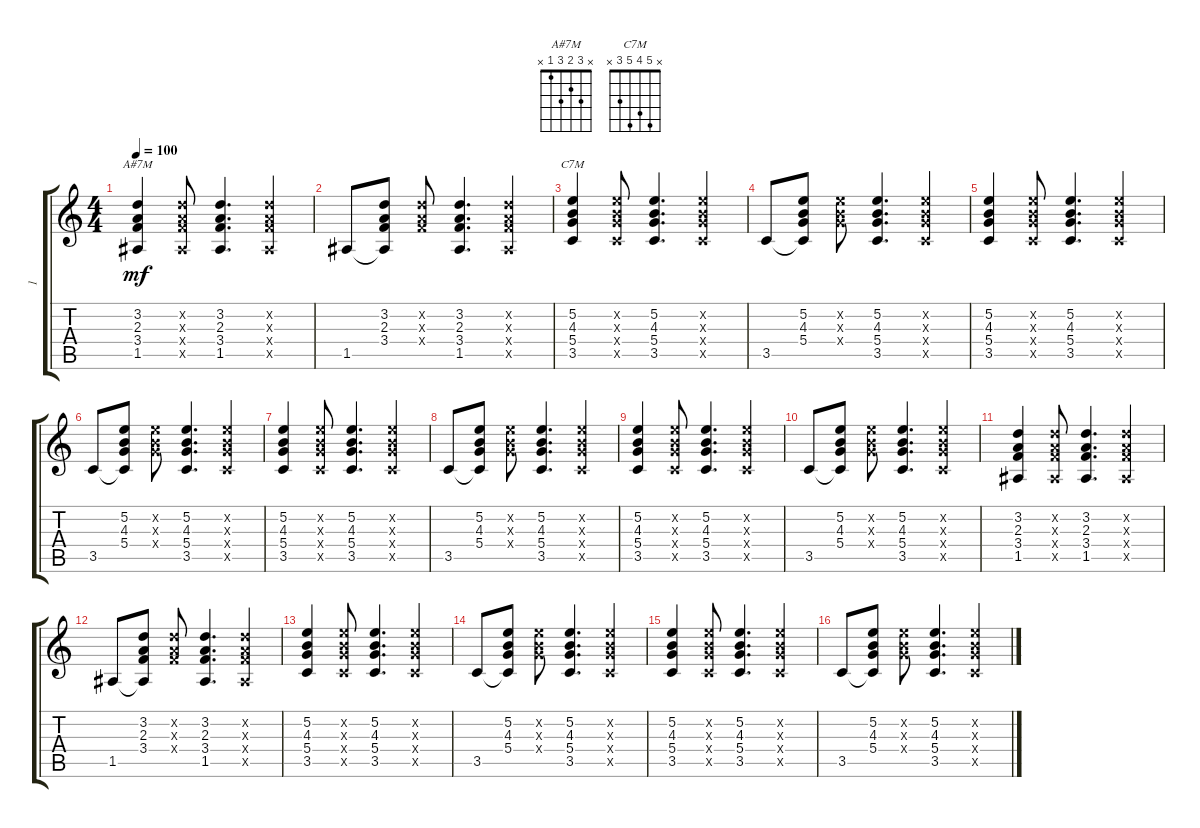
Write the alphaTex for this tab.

\track ("1" "1") {instrument electricguitarclean}
\staff {score tabs}
\tuning (E4 B3 G3 D3 A2 E2) {hide}
\chord ("A#7M" x 3 2 3 1 x)
\chord ("C7M" x 5 4 5 3 x)
\ts (4 4)
\tempo 100
\clef g2
\ks c
(3.2 2.3 3.4 1.5).4{ch "A#7M" dy mf} (3.2{x} 2.3{x} 3.4{x} 1.5{x}).8 (3.2 2.3 3.4 1.5).4{d} (3.2{x} 2.3{x} 3.4{x} 1.5{x}).4 |
1.5.8 (3.2 2.3 3.4 1.5{t}).8 (3.2{x} 2.3{x} 3.4{x}).8 (3.2 2.3 3.4 1.5).4{d} (3.2{x} 2.3{x} 3.4{x} 1.5{x}).4 |
(5.2 4.3 5.4 3.5).4{ch "C7M"} (5.2{x} 4.3{x} 5.4{x} 3.5{x}).8 (5.2 4.3 5.4 3.5).4{d} (5.2{x} 4.3{x} 5.4{x} 3.5{x}).4 |
3.5.8 (5.2 4.3 5.4 3.5{t}).8 (5.2{x} 4.3{x} 5.4{x}).8 (5.2 4.3 5.4 3.5).4{d} (5.2{x} 4.3{x} 5.4{x} 3.5{x}).4 |
(5.2 4.3 5.4 3.5).4 (5.2{x} 4.3{x} 5.4{x} 3.5{x}).8 (5.2 4.3 5.4 3.5).4{d} (5.2{x} 4.3{x} 5.4{x} 3.5{x}).4 |
3.5.8 (5.2 4.3 5.4 3.5{t}).8 (5.2{x} 4.3{x} 5.4{x}).8 (5.2 4.3 5.4 3.5).4{d} (5.2{x} 4.3{x} 5.4{x} 3.5{x}).4 |
(5.2 4.3 5.4 3.5).4 (5.2{x} 4.3{x} 5.4{x} 3.5{x}).8 (5.2 4.3 5.4 3.5).4{d} (5.2{x} 4.3{x} 5.4{x} 3.5{x}).4 |
3.5.8 (5.2 4.3 5.4 3.5{t}).8 (5.2{x} 4.3{x} 5.4{x}).8 (5.2 4.3 5.4 3.5).4{d} (5.2{x} 4.3{x} 5.4{x} 3.5{x}).4 |
(5.2 4.3 5.4 3.5).4 (5.2{x} 4.3{x} 5.4{x} 3.5{x}).8 (5.2 4.3 5.4 3.5).4{d} (5.2{x} 4.3{x} 5.4{x} 3.5{x}).4 |
3.5.8 (5.2 4.3 5.4 3.5{t}).8 (5.2{x} 4.3{x} 5.4{x}).8 (5.2 4.3 5.4 3.5).4{d} (5.2{x} 4.3{x} 5.4{x} 3.5{x}).4 |
(3.2 2.3 3.4 1.5).4 (3.2{x} 2.3{x} 3.4{x} 1.5{x}).8 (3.2 2.3 3.4 1.5).4{d} (3.2{x} 2.3{x} 3.4{x} 1.5{x}).4 |
1.5.8 (3.2 2.3 3.4 1.5{t}).8 (3.2{x} 2.3{x} 3.4{x}).8 (3.2 2.3 3.4 1.5).4{d} (3.2{x} 2.3{x} 3.4{x} 1.5{x}).4 |
(5.2 4.3 5.4 3.5).4 (5.2{x} 4.3{x} 5.4{x} 3.5{x}).8 (5.2 4.3 5.4 3.5).4{d} (5.2{x} 4.3{x} 5.4{x} 3.5{x}).4 |
3.5.8 (5.2 4.3 5.4 3.5{t}).8 (5.2{x} 4.3{x} 5.4{x}).8 (5.2 4.3 5.4 3.5).4{d} (5.2{x} 4.3{x} 5.4{x} 3.5{x}).4 |
(5.2 4.3 5.4 3.5).4 (5.2{x} 4.3{x} 5.4{x} 3.5{x}).8 (5.2 4.3 5.4 3.5).4{d} (5.2{x} 4.3{x} 5.4{x} 3.5{x}).4 |
3.5.8 (5.2 4.3 5.4 3.5{t}).8 (5.2{x} 4.3{x} 5.4{x}).8 (5.2 4.3 5.4 3.5).4{d} (5.2{x} 4.3{x} 5.4{x} 3.5{x}).4
